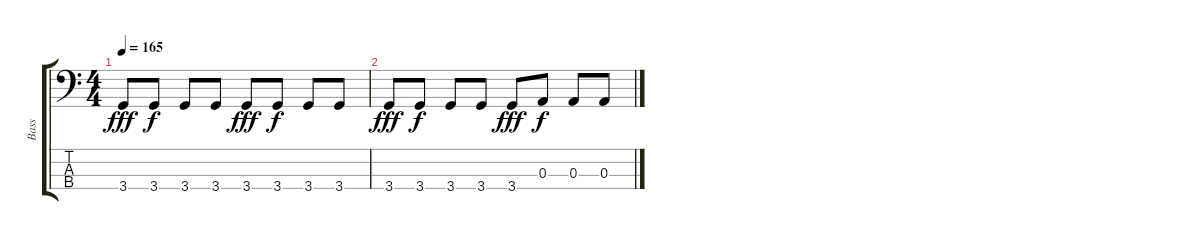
\track ("Bass" "Bass") {instrument electricbasspick}
\staff {score tabs}
\tuning (G2 D2 A1 E1) {hide}
\ts (4 4)
\tempo 165
\clef f4
\ks c
3.4.8{dy fff} 3.4.8{dy f} 3.4.8 3.4.8 3.4.8{dy fff} 3.4.8{dy f} 3.4.8 3.4.8 |
3.4.8{dy fff} 3.4.8{dy f} 3.4.8 3.4.8 3.4.8{dy fff} 0.3.8{dy f} 0.3.8 0.3.8
